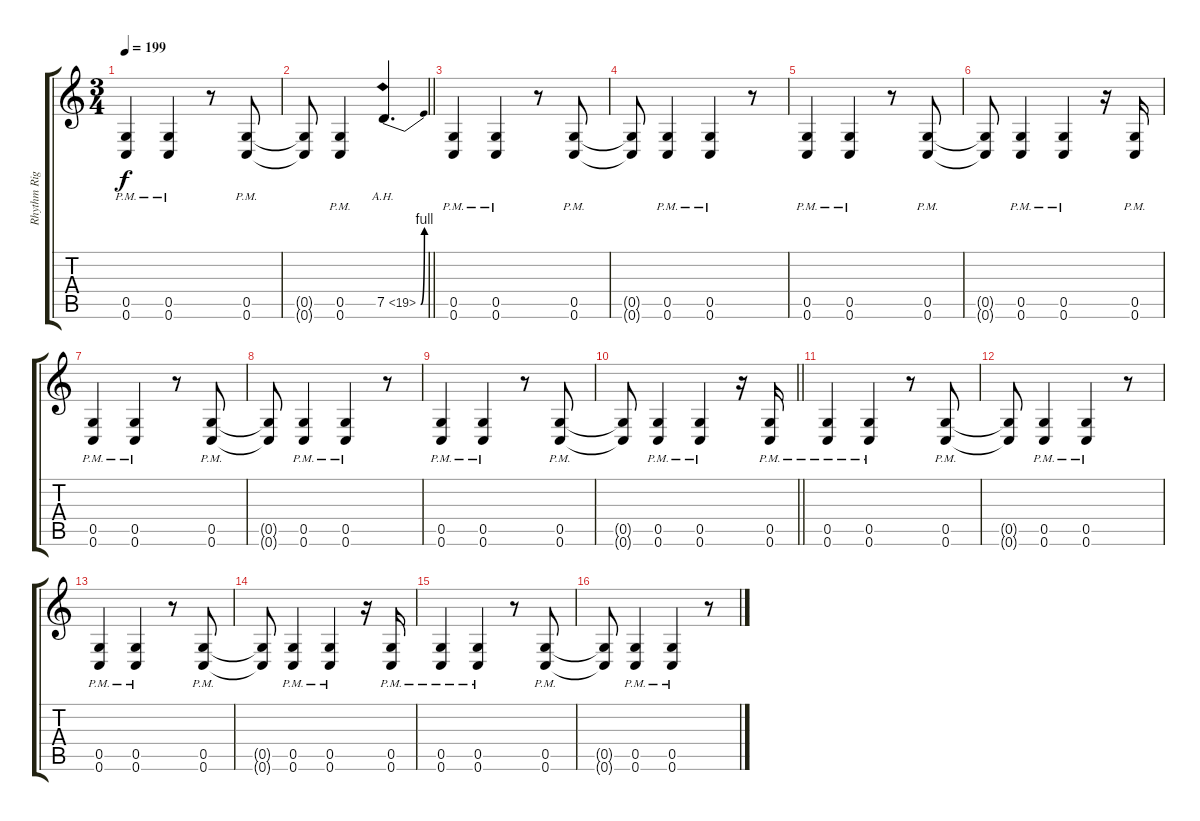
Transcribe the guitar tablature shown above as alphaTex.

\track ("Rhythm Right" "Rhythm Rig") {instrument distortionguitar}
\staff {score tabs}
\tuning (D4 A3 F3 C3 G2 C2) {hide}
\ts (3 4)
\tempo 199
\clef g2
\ks c
(0.5{pm} 0.6{pm}).4{dy f} (0.5{pm} 0.6{pm}).4 r.8 (0.5{pm} 0.6{pm}).8 |
\barLineRight lightlight
(0.5{t} 0.6{t}).8 (0.5{pm} 0.6{pm}).4 7.5{be (bend 0 0 60 4) ah 12}.4{d} |
\section ("" "")
(0.5{pm} 0.6{pm}).4 (0.5{pm} 0.6{pm}).4 r.8 (0.5{pm} 0.6{pm}).8 |
(0.5{t} 0.6{t}).8 (0.5{pm} 0.6{pm}).4 (0.5{pm} 0.6{pm}).4 r.8 |
(0.5{pm} 0.6{pm}).4 (0.5{pm} 0.6{pm}).4 r.8 (0.5{pm} 0.6{pm}).8 |
(0.5{t} 0.6{t}).8 (0.5{pm} 0.6{pm}).4 (0.5{pm} 0.6{pm}).4 r.16 (0.5{pm} 0.6{pm}).16 |
(0.5{pm} 0.6{pm}).4 (0.5{pm} 0.6{pm}).4 r.8 (0.5{pm} 0.6{pm}).8 |
(0.5{t} 0.6{t}).8 (0.5{pm} 0.6{pm}).4 (0.5{pm} 0.6{pm}).4 r.8 |
(0.5{pm} 0.6{pm}).4 (0.5{pm} 0.6{pm}).4 r.8 (0.5{pm} 0.6{pm}).8 |
\barLineRight lightlight
(0.5{t} 0.6{t}).8 (0.5{pm} 0.6{pm}).4 (0.5{pm} 0.6{pm}).4 r.16 (0.5{pm} 0.6{pm}).16 |
\section ("" "")
(0.5{pm} 0.6{pm}).4 (0.5{pm} 0.6{pm}).4 r.8 (0.5{pm} 0.6{pm}).8 |
(0.5{t} 0.6{t}).8 (0.5{pm} 0.6{pm}).4 (0.5{pm} 0.6{pm}).4 r.8 |
(0.5{pm} 0.6{pm}).4 (0.5{pm} 0.6{pm}).4 r.8 (0.5{pm} 0.6{pm}).8 |
(0.5{t} 0.6{t}).8 (0.5{pm} 0.6{pm}).4 (0.5{pm} 0.6{pm}).4 r.16 (0.5{pm} 0.6{pm}).16 |
(0.5{pm} 0.6{pm}).4 (0.5{pm} 0.6{pm}).4 r.8 (0.5{pm} 0.6{pm}).8 |
(0.5{t} 0.6{t}).8 (0.5{pm} 0.6{pm}).4 (0.5{pm} 0.6{pm}).4 r.8
